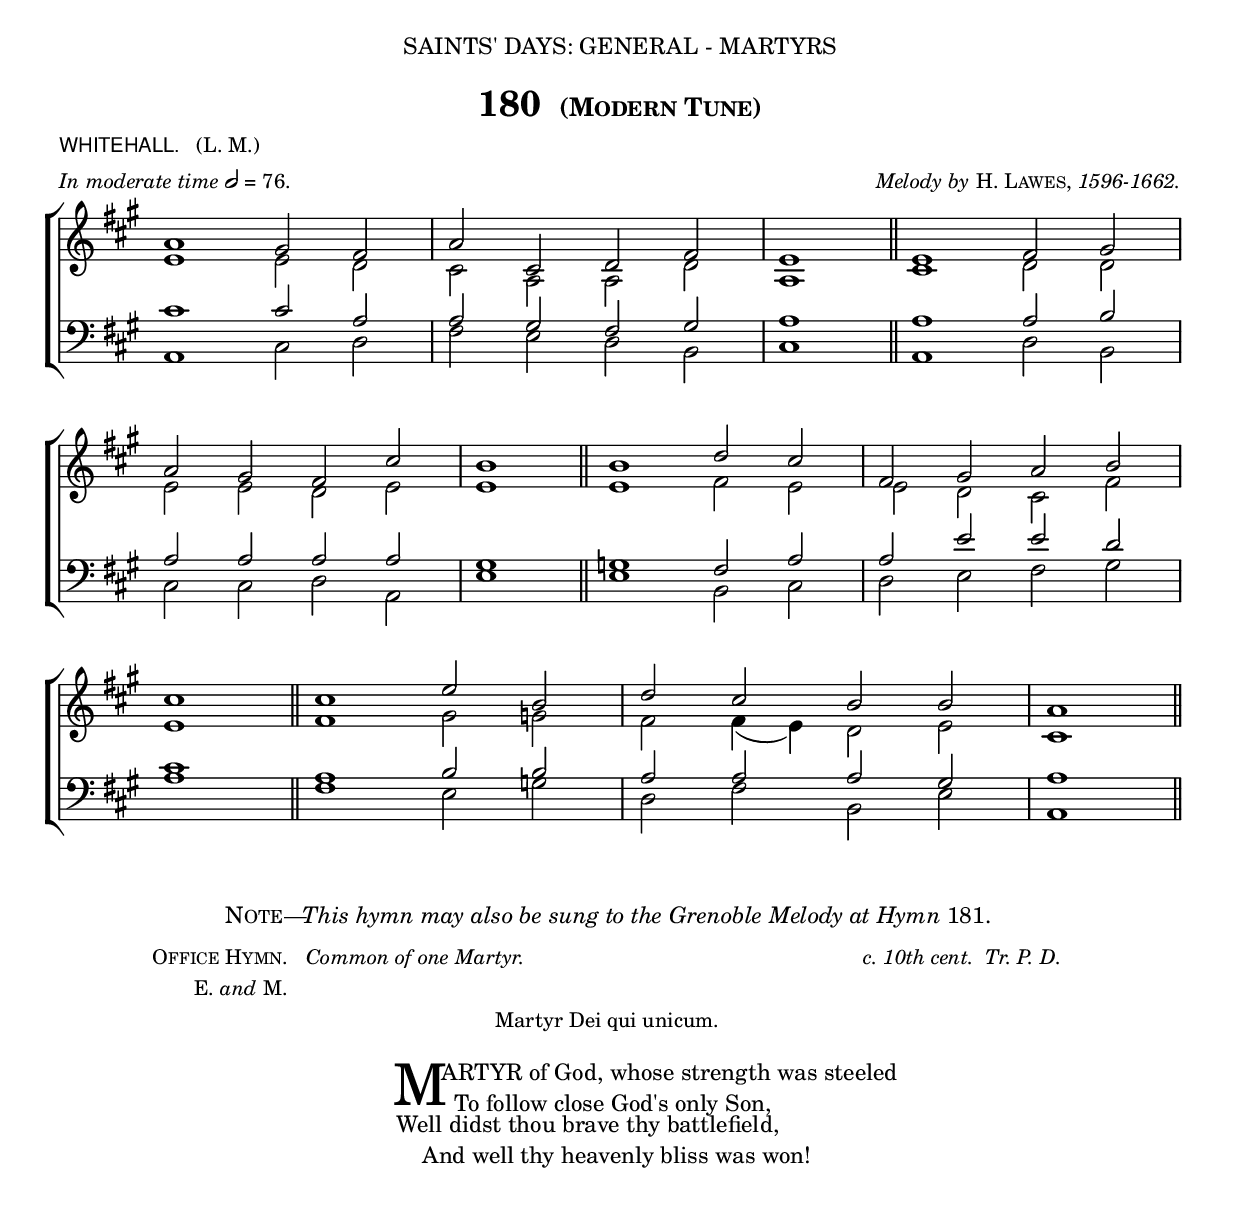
%%%% 291.png
%%%% Hymn 180 Modern tune. Whitehall.  Martyr of God, whose strength was steeled.
%%%% Rev 1.

\version "2.10"

\header {
	
  dedication = \markup { \center-align {  "SAINTS' DAYS: GENERAL - MARTYRS"
		\hspace #0.1 }}	

	title = \markup { "180 " \large \smallCaps "(Modern Tune)"}   
  
  poet = \markup { \small {  \line { \sans { "WHITEHALL."} \hspace #1 \roman {"(L. M.)"}} }}
  
  meter = \markup { \small { \italic {In moderate time} \general-align #Y #DOWN \note #"2" #0.5 = 76.} }
  
  arranger = \markup { \small { \italic "Melody by" \smallCaps "H. Lawes," \italic "1596-1662." }}
  
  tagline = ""
}


%%%%%%%%%%%%%%%%%%%%%%%%%%% Macros

%%% Macro to specify a partial measure in the middle of a piece or
%%% In this case, the macro specifies that 2 1/2 notes in a 4/2 measure have past,

partmeasure =  \set Score.measurePosition = #(ly:make-moment 2 2)

	
%%%%%%%%%%%%%%%%%%%%%%%%%%% End of macro definitions


%%% SATB voices

global = {
  \time 4/2
  \key a \major
  \set Staff.midiInstrument = "church organ"
}

soprano = \relative c' { 
  a'1 gis2 fis \bar "|" a cis, d fis \bar "|" \partmeasure e1 \bar "||"  e1 fis2 gis \bar "|" \break
  a2 gis fis cis' \bar "|" \partmeasure b1 \bar "||" b1 d2 cis \bar "|" fis, gis a b \bar "|" \break
  \partmeasure cis1 \bar "||" cis1 e2 b \bar "|" d cis b b \bar "|" a1 \bar "||"
} 
   
alto = \relative c' {  
  e1 e2 d \bar "|" cis a a d \bar "|" a1 \bar "||" cis1 d2 d \bar "|" 
  e2 e d e \bar "|" e1 \bar "||" e1 fis2 e \bar "|" e d cis fis \bar "|"
  e1 \bar "||" fis1 gis2 g \bar "|" fis fis4( e) d2 e \bar "|" cis1 \bar "||"
}

tenor = \relative cis {\clef bass 
  cis'1 cis2 a \bar "|" a gis fis gis \bar "|" a1 \bar "||" a1 a2 b \bar "|"
  a2 a a a \bar "|" gis1 \bar "||" g1 fis2 a \bar "|" a e' e d \bar "|" 
  cis1 \bar "||" a1 b2 b \bar "|" a a a gis \bar "|" a1 \bar "||"
}

bass = \relative cis {\clef bass 
  a1 cis2 d \bar "|" fis e d b \bar "|" cis1 \bar "||" a1 d2 b \bar "|" 
  cis cis d a \bar "|" e'1 \bar "||" e1 b2 cis \bar "|" d e fis gis \bar "|" 
  a1 \bar "||" fis1 e2 g \bar "|" d fis b, e \bar "|" a,1 \bar "||"
}

#(ly:set-option 'point-and-click #f)

\paper {
  #(set-paper-size "a4")
%  annotate-spacing = ##t
  print-page-number = ##f
  ragged-last-bottom = ##t
  ragged-bottom = ##t
}

\book{

%%% Score block	

\score{
\new ChoirStaff	
<<
	\context Staff = upper << 
	\context Voice = sopranos { \voiceOne \global \soprano }
	\context Voice = altos    { \voiceTwo \global \alto }
	                      >>
	\context Staff = lower <<
	\context Voice = tenors { \voiceOne \global \tenor }
	\context Voice = basses { \voiceTwo \global \bass }
			        >>
>>
\layout {
		indent=0
		\context { \Score \remove "Bar_number_engraver" }
		\context { \Staff \remove "Time_signature_engraver" }
		\context { \Score \remove "Mark_engraver"  }
                \context { \Staff \consists "Mark_engraver"  }
	} %% close layout

%%% Hymn Midi	

\midi { \context { \Score tempoWholesPerMinute = #(ly:make-moment 76 2)}} 
		
} %%% Score bracket


%%% Hymn Note markup

\markup { \hspace #16 \smallCaps "Note" \hspace #-1.2 ".—" \hspace #-1 \italic "This hymn may also be sung to the Grenoble Melody at Hymn" "181." }

\markup { "              " } %%% force blank space before start of lyrics

\markup { "              " } %%% force blank space before start of lyrics


%%% Lyric titles and attributions

\markup { \hspace #9 \small {  \column { \line {\smallCaps  "Office Hymn."  \italic "  Common of one Martyr." \hspace #32 \italic "c. 10th cent.  Tr. P. D." }    
	\line { \hspace #4 "E." \italic "and" "M." } 
	\line { \hspace #33 "Martyr Dei qui unicum." }
	\line { "          " }  %%% force blank space before lyric text
}}}



%%% Lyrics

\markup { \hspace #30 %%add space as necc. to center the column
          \column { %% super column of everything
	              \column { %%verse 1 is a column of 2 lines  
	                  \line { \hspace #2.2 \column { \lower #2.4 \fontsize #8 "M" }   %%Drop Cap goes here
				  \hspace #-1.2    %% adjust this if other letters are too far from Drop Cap
				  \column  { \raise #0.0 "ARTYR of God, whose strength was steeled"
			                                 "  To follow close God's only Son," } }          
	                  \line {  \hspace #2.5  %%adjust hspace until this line left edge is flush with Drop Cap
				   \lower  #1.56  %%adjust this until the line spacing looks right
				   \column {   
					   "Well didst thou brave thy battlefield,"
					   "    And well thy heavenly bliss was won!"
			  		}}
		      } %%end verse 1
	  } %%% end super column
}



%%fake score block to occupy space and force a pagebreak.  Can't think of a better way of doing this.
\score{
	{s4 }
\header { breakbefore = ##f piece = ##f opus = ##f tagline = ##f }
\layout{	
	\context { \Staff
		\remove Time_signature_engraver
		\remove Key_engraver
		\remove Clef_engraver
		\remove Staff_symbol_engraver
}}}

%%% Second page
%%% Continuation of lyrics

\markup { \hspace #30 %%add space as necc. to center the column
          \column { %% super column of everything
		  	\hspace #1  % adds vertical spacing between verses  
           		\line { "2  "
			   \column {	     
				  "Now join thy prayers with ours, who pray"
				  "    That God may pardon us and bless;"
				  "For prayer keeps evil's plague away,"
				  "    And draws from life its weariness."
				  "           " %%% adds vertical spacing between verses
			}}
			   \line { "3  "
			   \column {	     
				  "Long, long ago, were loosed the chains"
				  "    That held thy body once in thrall;"
				  "For us how many a bond remains!"
				  "    O Love of God release us all."
				  "           " %%% adds vertical spacing between verses
			}} 
			\line { "4. "
				\column {	     
				  "All praise to God the Father be,"
				  "    All praise to thee, eternal Son;"
				  "All praise, O Holy Ghost, to thee,"
				  "    While never-ending ages run.     Amen."
     			}}

	  }
} %%% lyric markup bracket

       

%%% Amen score block
\score{
  \new ChoirStaff
   <<
        \context Staff = upper \with { fontSize = #-3  \override StaffSymbol #'staff-space = #(magstep -2) }  
	                      << 
	\context Voice = "sopranos" { \relative c' { \clef treble \global \voiceOne a'1 a1 \bar "||" }}
	\context Voice = "altos"    { \relative c' {  \clef treble \global \voiceTwo d1 cis1 \bar "||" }}
		>>
			      
	\context Lyrics \lyricsto "altos" { \override LyricText #'font-size = #-1 A -- men. }
	
	\context Staff = lower \with { fontSize = #-3  \override StaffSymbol #'staff-space = #(magstep -2) }  
	                       <<
	\context Voice = "tenors" { \relative c { \clef bass \global \voiceThree fis1 e1 \bar "||" }}
	\context Voice = "basses" { \relative c { \clef bass \global \voiceFour  d1 a1 \bar "||" }}
		        >> 
  >>			      
\header { breakbefore = ##f piece = " " opus = " " }
\layout { 
	\context { \Score timing = ##f }
	ragged-right = ##t
	indent = 15\cm
	\context { \Staff \remove Time_signature_engraver }

       }

\midi { \context { \Score tempoWholesPerMinute = #(ly:make-moment 76 2) }}  %%Amen midi       
       
} %%% end Amen score block


} %%% book bracket
